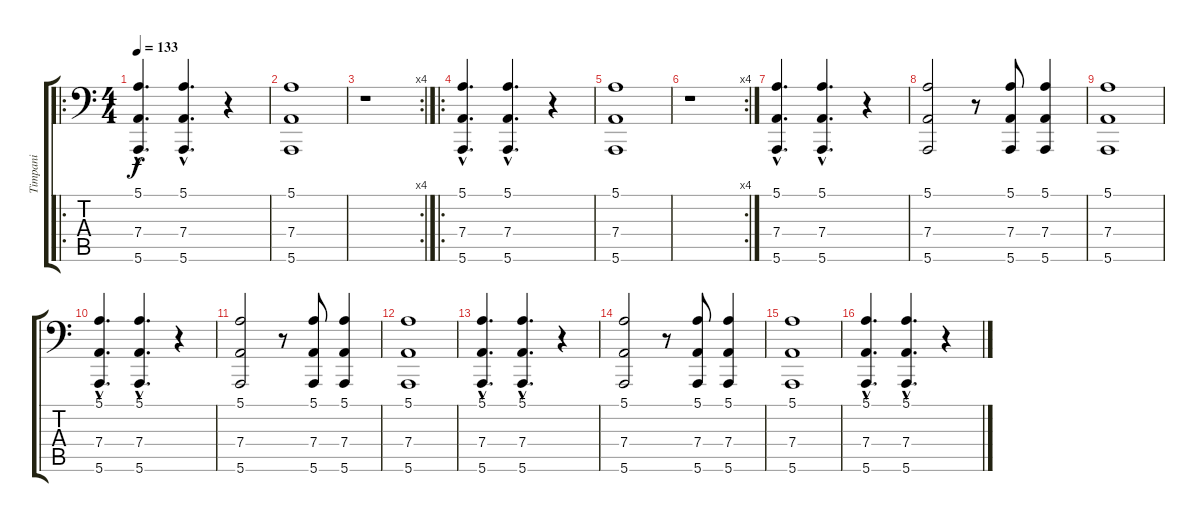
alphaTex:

\track ("Timpani" "Timpani") {instrument timpani}
\staff {score tabs}
\tuning (E3 B2 G2 D2 A1 E1) {hide}
\ro
\ts (4 4)
\tempo 133
\clef f4
\ks c
(5.1{hac} 7.4{hac} 5.6{hac}).4{d dy f instrument timpani} (5.1{hac} 7.4{hac} 5.6{hac}).4{d} r.4 |
(5.1 7.4 5.6).1 |
\rc 4
r.1 |
\ro
(5.1{hac} 7.4{hac} 5.6{hac}).4{d} (5.1{hac} 7.4{hac} 5.6{hac}).4{d} r.4 |
(5.1 7.4 5.6).1 |
\rc 4
r.1 |
(5.1{hac} 7.4{hac} 5.6{hac}).4{d} (5.1{hac} 7.4{hac} 5.6{hac}).4{d} r.4 |
(5.1 7.4 5.6).2 r.8 (5.1 7.4 5.6).8 (5.1 7.4 5.6).4 |
(5.1 7.4 5.6).1 |
(5.1{hac} 7.4{hac} 5.6{hac}).4{d} (5.1{hac} 7.4{hac} 5.6{hac}).4{d} r.4 |
(5.1 7.4 5.6).2 r.8 (5.1 7.4 5.6).8 (5.1 7.4 5.6).4 |
(5.1 7.4 5.6).1 |
(5.1{hac} 7.4{hac} 5.6{hac}).4{d} (5.1{hac} 7.4{hac} 5.6{hac}).4{d} r.4 |
(5.1 7.4 5.6).2 r.8 (5.1 7.4 5.6).8 (5.1 7.4 5.6).4 |
(5.1 7.4 5.6).1 |
(5.1{hac} 7.4{hac} 5.6{hac}).4{d} (5.1{hac} 7.4{hac} 5.6{hac}).4{d} r.4
